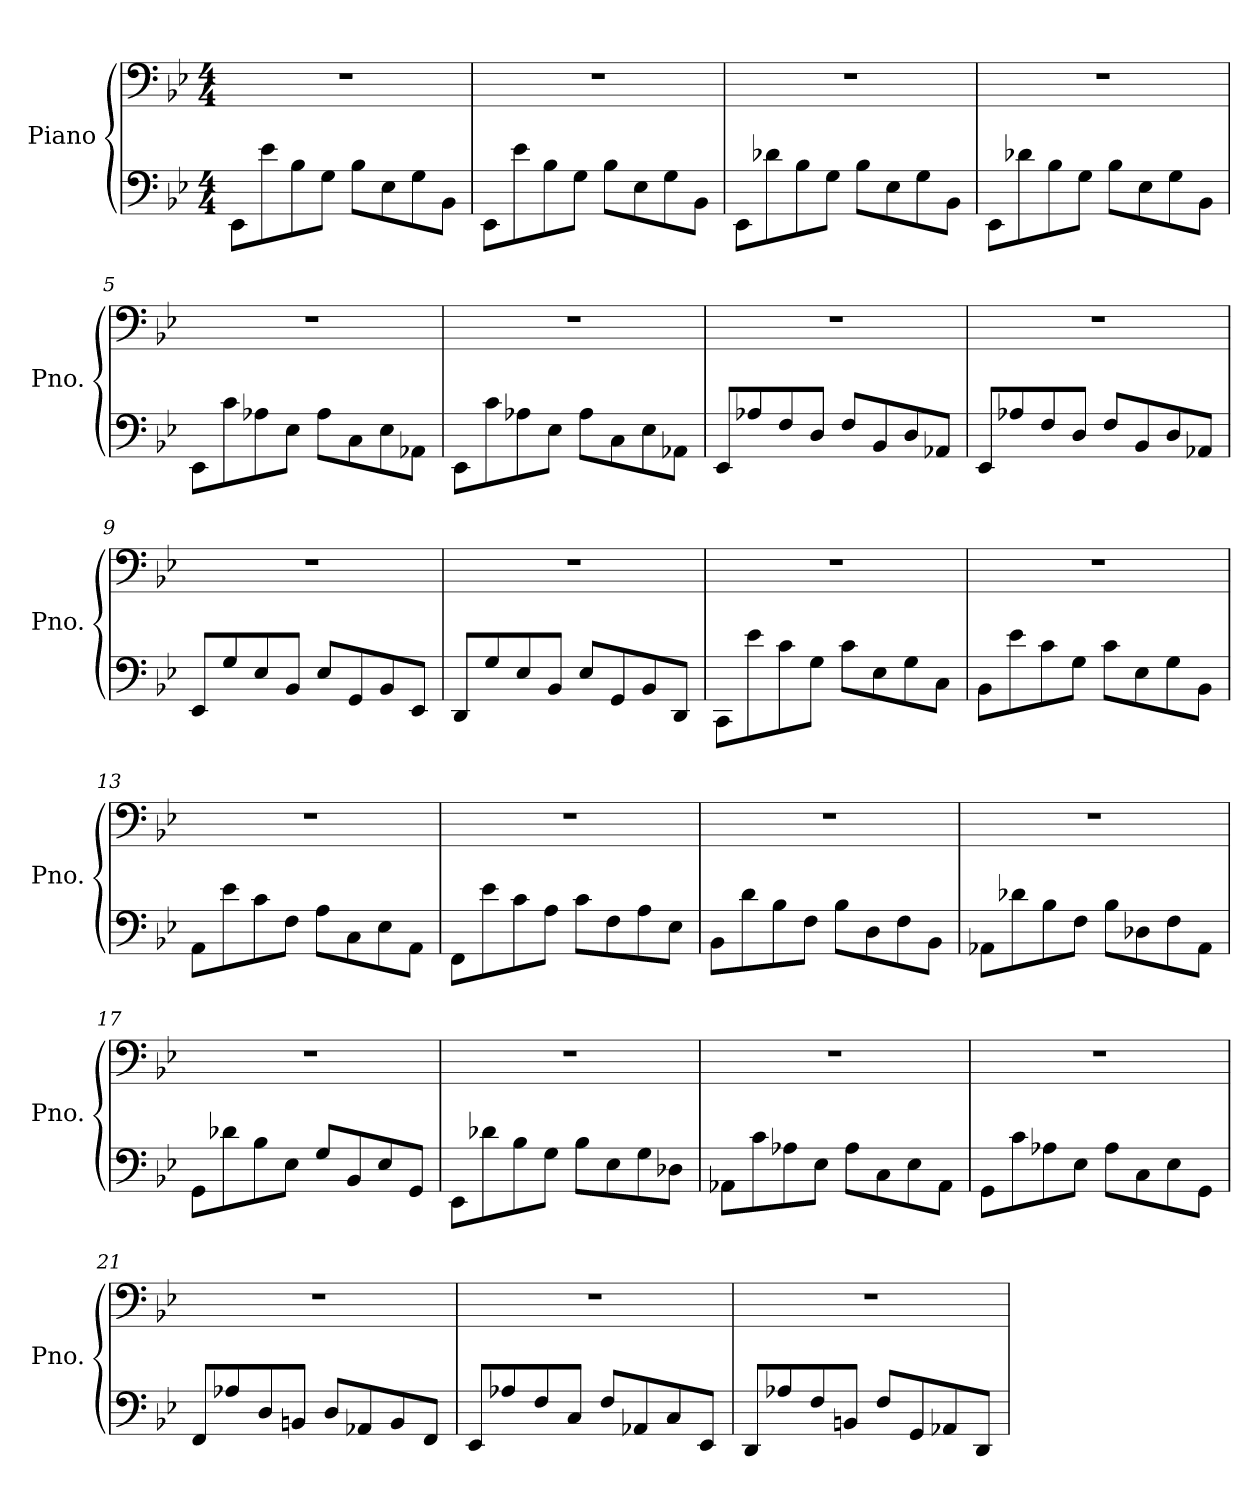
**kern	**kern
*part1	*part1
*staff2	*staff1
*I"Piano	*
*I'Pno.	*
*clefF4	*clefF4
*k[b-e-]	*k[b-e-]
*M4/4	*M4/4
*MM96	*MM96
=1	=1
8EE-\L	1r
8e-\	.
8B-\	.
8G\J	.
8B-\L	.
8E-\	.
8G\	.
8BB-\J	.
=2	=2
8EE-\L	1r
8e-\	.
8B-\	.
8G\J	.
8B-\L	.
8E-\	.
8G\	.
8BB-\J	.
=3	=3
8EE-\L	1r
8d-X\	.
8B-\	.
8G\J	.
8B-\L	.
8E-\	.
8G\	.
8BB-\J	.
=4	=4
8EE-\L	1r
8d-X\	.
8B-\	.
8G\J	.
8B-\L	.
8E-\	.
8G\	.
8BB-\J	.
!!LO:LB:g=z
=5	=5
8EE-\L	1r
8c\	.
8A-X\	.
8E-\J	.
8A-\L	.
8C\	.
8E-\	.
8AA-X\J	.
=6	=6
8EE-\L	1r
8c\	.
8A-X\	.
8E-\J	.
8A-\L	.
8C\	.
8E-\	.
8AA-X\J	.
=7	=7
8EE-/L	1r
8A-X/	.
8F/	.
8D/J	.
8F/L	.
8BB-/	.
8D/	.
8AA-X/J	.
=8	=8
8EE-/L	1r
8A-X/	.
8F/	.
8D/J	.
8F/L	.
8BB-/	.
8D/	.
8AA-X/J	.
!!LO:LB:g=z
=9	=9
8EE-/L	1r
8G/	.
8E-/	.
8BB-/J	.
8E-/L	.
8GG/	.
8BB-/	.
8EE-/J	.
=10	=10
8DD/L	1r
8G/	.
8E-/	.
8BB-/J	.
8E-/L	.
8GG/	.
8BB-/	.
8DD/J	.
=11	=11
8CC\L	1r
8e-\	.
8c\	.
8G\J	.
8c\L	.
8E-\	.
8G\	.
8C\J	.
=12	=12
8BB-\L	1r
8e-\	.
8c\	.
8G\J	.
8c\L	.
8E-\	.
8G\	.
8BB-\J	.
=13	=13
8AA\L	1r
8e-\	.
8c\	.
8F\J	.
8A\L	.
8C\	.
8E-\	.
8AA\J	.
!!LO:LB:g=z
=14	=14
8FF\L	1r
8e-\	.
8c\	.
8A\J	.
8c\L	.
8F\	.
8A\	.
8E-\J	.
=15	=15
8BB-\L	1r
8d\	.
8B-\	.
8F\J	.
8B-\L	.
8D\	.
8F\	.
8BB-\J	.
=16	=16
8AA-X\L	1r
8d-X\	.
8B-\	.
8F\J	.
8B-\L	.
8D-X\	.
8F\	.
8AA-\J	.
=17	=17
8GG\L	1r
8d-X\	.
8B-\	.
8E-\J	.
8G/L	.
8BB-/	.
8E-/	.
8GG/J	.
!!LO:LB:g=z
=18	=18
8EE-\L	1r
8d-X\	.
8B-\	.
8G\J	.
8B-\L	.
8E-\	.
8G\	.
8D-X\J	.
=19	=19
8AA-X\L	1r
8c\	.
8A-X\	.
8E-\J	.
8A-\L	.
8C\	.
8E-\	.
8AA-\J	.
=20	=20
8GG\L	1r
8c\	.
8A-X\	.
8E-\J	.
8A-\L	.
8C\	.
8E-\	.
8GG\J	.
=21	=21
8FF/L	1r
8A-X/	.
8D/	.
8BBn/J	.
8D/L	.
8AA-X/	.
8BB/	.
8FF/J	.
!!LO:LB:g=z
=22	=22
8EE-/L	1r
8A-X/	.
8F/	.
8C/J	.
8F/L	.
8AA-X/	.
8C/	.
8EE-/J	.
=23	=23
8DD/L	1r
8A-X/	.
8F/	.
8BBn/J	.
8F/L	.
8GG/	.
8AA-X/	.
8DD/J	.
=	=
*-	*-
